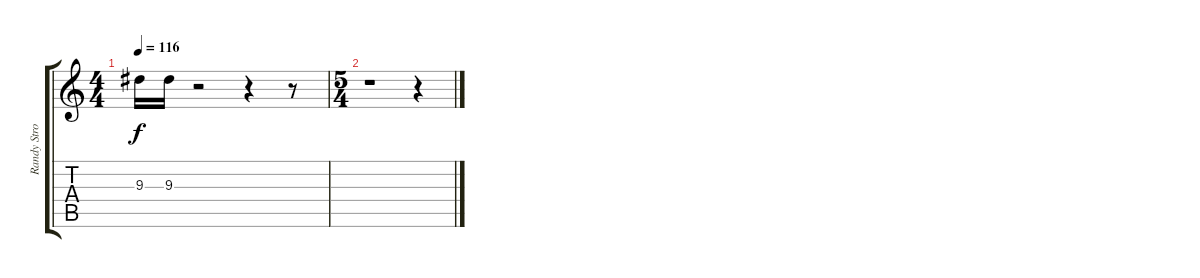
\track ("Randy Strohmeyer" "Randy Stro") {instrument distortionguitar}
\staff {score tabs}
\tuning (Eb4 Bb3 Gb3 Db3 Ab2 Db2) {hide}
\ts (4 4)
\tempo 116
\clef g2
\ks c
9.3.16{dy f} 9.3.16 r.2 r.4 r.8 |
\ts (5 4)
r.1 r.4
